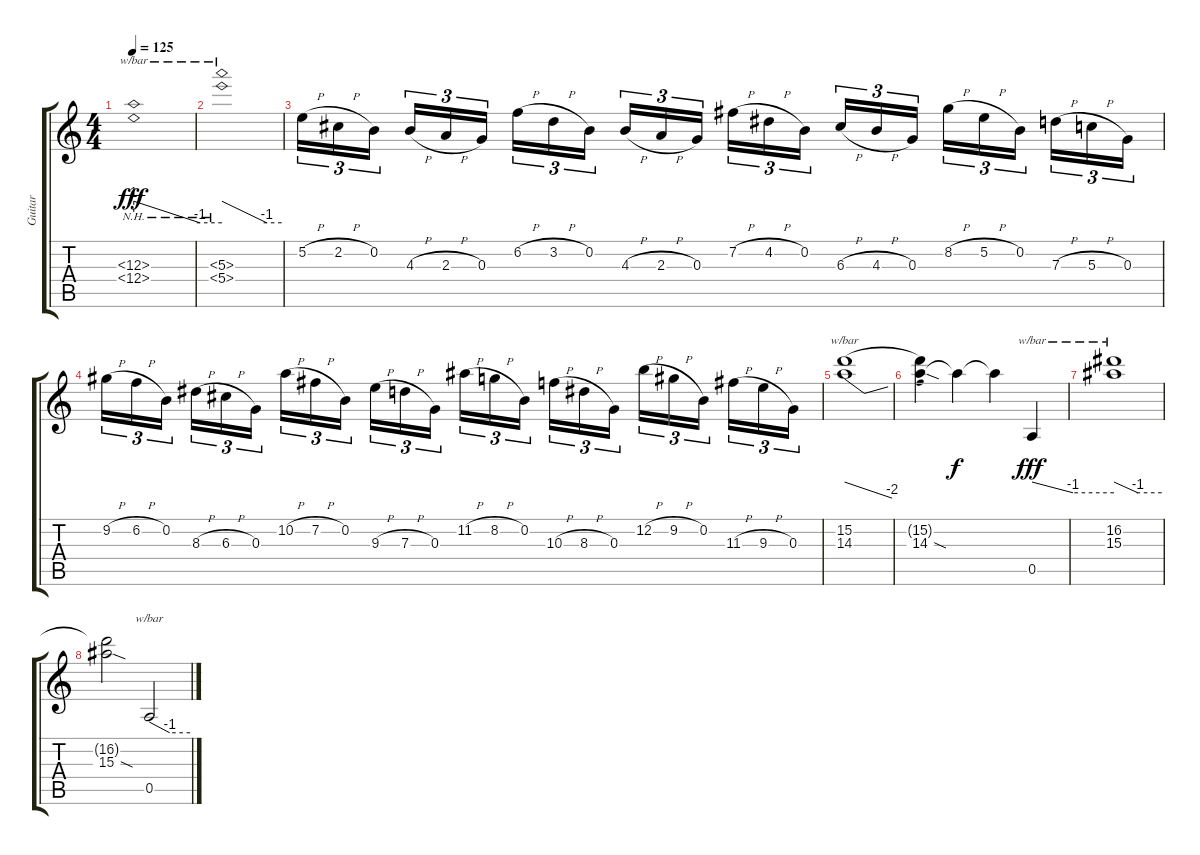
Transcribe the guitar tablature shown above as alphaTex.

\track ("Guitar" "Guitar") {instrument distortionguitar}
\staff {score tabs}
\tuning (E4 B3 G3 D3 A2 E2) {hide}
\ts (4 4)
\tempo 125
\clef g2
\ks c
(12.3{nh} 12.4{nh}).1{tbe (custom default 0 4 45 -4 60 -4) dy fff} |
(5.3{nh} 5.4{nh}).1{tbe (custom default 0 4 45 -4 60 -4)} |
5.2{h}.16{tu (3 2)} 2.2{h}.16{tu (3 2)} 0.2.16{tu (3 2) beam splitsecondary} 4.3{h}.16{tu (3 2)} 2.3{h}.16{tu (3 2)} 0.3.16{tu (3 2)} 6.2{h}.16{tu (3 2)} 3.2{h}.16{tu (3 2)} 0.2.16{tu (3 2) beam splitsecondary} 4.3{h}.16{tu (3 2)} 2.3{h}.16{tu (3 2)} 0.3.16{tu (3 2)} 7.2{h}.16{tu (3 2)} 4.2{h}.16{tu (3 2)} 0.2.16{tu (3 2) beam splitsecondary} 6.3{h}.16{tu (3 2)} 4.3{h}.16{tu (3 2)} 0.3.16{tu (3 2)} 8.2{h}.16{tu (3 2)} 5.2{h}.16{tu (3 2)} 0.2.16{tu (3 2) beam splitsecondary} 7.3{h}.16{tu (3 2)} 5.3{h}.16{tu (3 2)} 0.3.16{tu (3 2)} |
9.2{h}.16{tu (3 2)} 6.2{h}.16{tu (3 2)} 0.2.16{tu (3 2) beam splitsecondary} 8.3{h}.16{tu (3 2)} 6.3{h}.16{tu (3 2)} 0.3.16{tu (3 2)} 10.2{h}.16{tu (3 2)} 7.2{h}.16{tu (3 2)} 0.2.16{tu (3 2) beam splitsecondary} 9.3{h}.16{tu (3 2)} 7.3{h}.16{tu (3 2)} 0.3.16{tu (3 2)} 11.2{h}.16{tu (3 2)} 8.2{h}.16{tu (3 2)} 0.2.16{tu (3 2) beam splitsecondary} 10.3{h}.16{tu (3 2)} 8.3{h}.16{tu (3 2)} 0.3.16{tu (3 2)} 12.2{h}.16{tu (3 2)} 9.2{h}.16{tu (3 2)} 0.2.16{tu (3 2) beam splitsecondary} 11.3{h}.16{tu (3 2)} 9.3{h}.16{tu (3 2)} 0.3.16{tu (3 2)} |
(15.2 14.3).1{tbe (dive default 0 0 60 -8)} |
(15.2{t} 14.3{sod}).4 14.3{t}.4{dy f} 14.3{t}.4 0.5.4{tbe (custom default 0 0 30 -4 60 -4) dy fff} |
(16.2 15.3).1{tbe (custom default 0 0 30 -4 60 -4)} |
(16.2{t} 15.3{sod}).2 0.5.2{tbe (custom default 0 0 30 -4 60 -4)}
